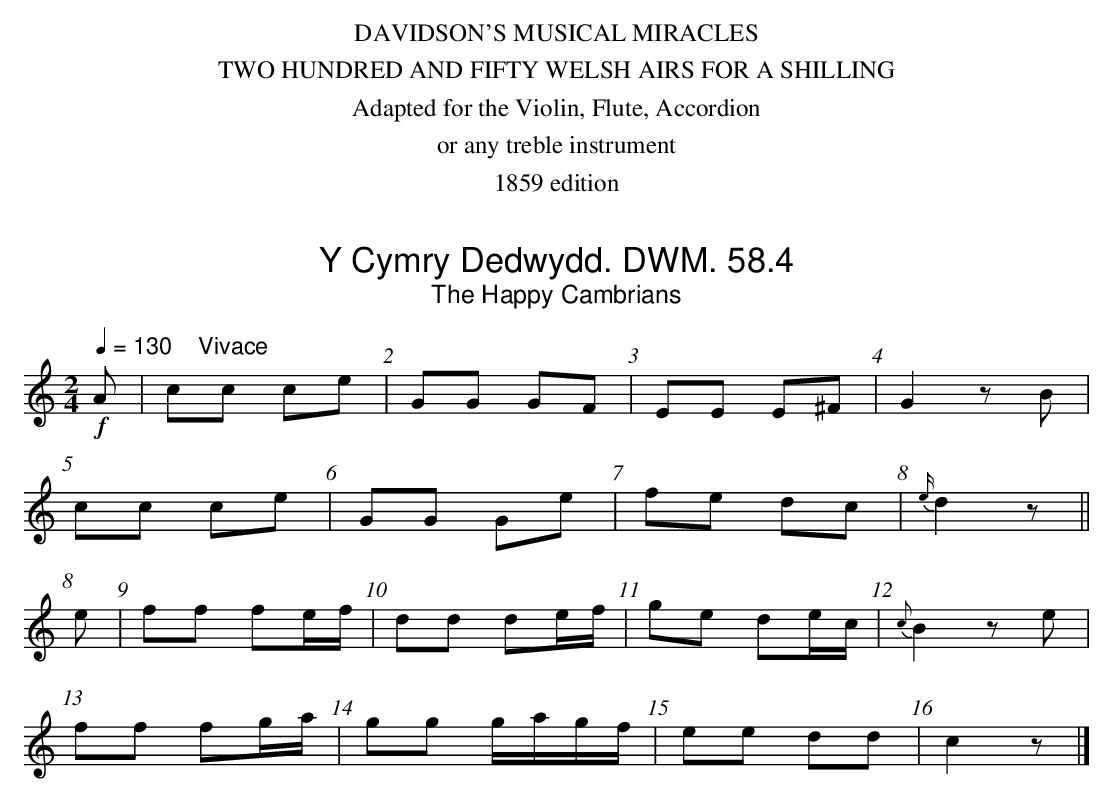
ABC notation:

X:1
T:Cymry Dedwydd. DWM. 58.4, Y
T:Happy Cambrians, The
M:2/4
L:1/8
Q:1/4=130 "    Vivace"
K:C
!f!A|cc ce|GG GF|EE E^F|G2zB|
cc ce|GG Ge|fe dc|{e/}d2 z||
e|ff fe/f/|dd de/f/|ge de/c/|{c}B2 ze|
ff fg/a/|gg g/a/g/f/|ee dd|c2z|]
